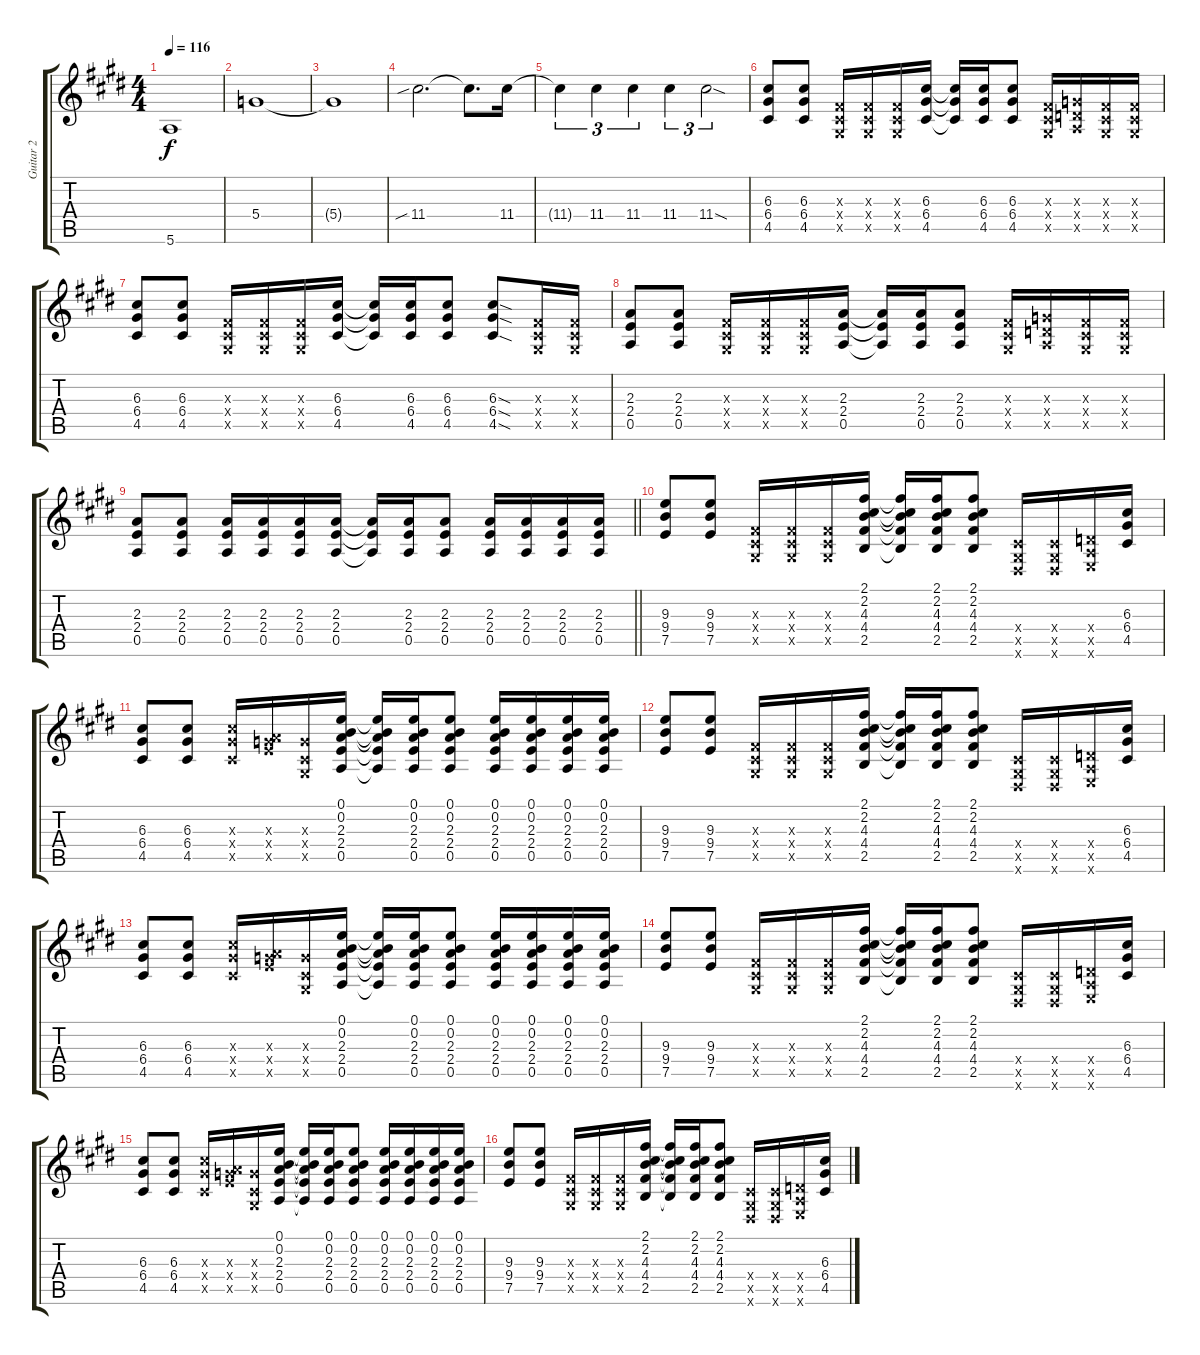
\track ("Guitar 2" "Guitar 2") {instrument distortionguitar}
\staff {score tabs}
\tuning (E4 B3 G3 D3 A2 E2) {hide}
\ts (4 4)
\tempo 116
\clef g2
\ks e
5.6{t}.1{dy f} |
5.4.1 |
5.4{t}.1 |
11.4{sib}.2{d} 11.4{t}.8{d} 11.4.16 |
11.4{t}.4{tu (3 2)} 11.4.4{tu (3 2)} 11.4.4{tu (3 2)} 11.4.4{tu (3 2)} 11.4{sod}.2{tu (3 2)} |
(6.3 6.4 4.5).8 (6.3 6.4 4.5).8 (-1.3{x} -1.4{x} -1.5{x}).16 (-1.3{x} -1.4{x} -1.5{x}).16 (-1.3{x} -1.4{x} -1.5{x}).16 (6.3 6.4 4.5).16 (6.3{t} 6.4{t} 4.5{t}).16 (6.3 6.4 4.5).16 (6.3 6.4 4.5).8 (-1.3{x} -1.4{x} -1.5{x}).16 (0.3{x} 0.4{x} 0.5{x}).16 (-1.3{x} -1.4{x} -1.5{x}).16 (-1.3{x} -1.4{x} -1.5{x}).16 |
(6.3 6.4 4.5).8 (6.3 6.4 4.5).8 (-1.3{x} -1.4{x} -1.5{x}).16 (-1.3{x} -1.4{x} -1.5{x}).16 (-1.3{x} -1.4{x} -1.5{x}).16 (6.3 6.4 4.5).16 (6.3{t} 6.4{t} 4.5{t}).16 (6.3 6.4 4.5).16 (6.3 6.4 4.5).8 (6.3{sod} 6.4{sod} 4.5{sod}).8 (-1.3{x} -1.4{x} -1.5{x}).16 (-1.3{x} -1.4{x} -1.5{x}).16 |
(2.3 2.4 0.5).8 (2.3 2.4 0.5).8 (-1.3{x} -1.4{x} -1.5{x}).16 (-1.3{x} -1.4{x} -1.5{x}).16 (-1.3{x} -1.4{x} -1.5{x}).16 (2.3 2.4 0.5).16 (2.3{t} 2.4{t} 0.5{t}).16 (2.3 2.4 0.5).16 (2.3 2.4 0.5).8 (-1.3{x} -1.4{x} -1.5{x}).16 (0.3{x} 0.4{x} 0.5{x}).16 (-1.3{x} -1.4{x} -1.5{x}).16 (-1.3{x} -1.4{x} -1.5{x}).16 |
\barLineRight lightlight
(2.3 2.4 0.5).8 (2.3 2.4 0.5).8 (2.3 2.4 0.5).16 (2.3 2.4 0.5).16 (2.3 2.4 0.5).16 (2.3 2.4 0.5).16 (2.3{t} 2.4{t} 0.5{t}).16 (2.3 2.4 0.5).16 (2.3 2.4 0.5).8 (2.3 2.4 0.5).16 (2.3 2.4 0.5).16 (2.3 2.4 0.5).16 (2.3 2.4 0.5).16 |
(9.3 9.4 7.5).8 (9.3 9.4 7.5).8 (-1.3{x} -1.4{x} -1.5{x}).16 (-1.3{x} -1.4{x} -1.5{x}).16 (-1.3{x} -1.4{x} -1.5{x}).16 (2.1 2.2 4.3 4.4 2.5).16 (2.1{t} 2.2{t} 4.3{t} 4.4{t} 2.5{t}).16 (2.1 2.2 4.3 4.4 2.5).16 (2.1 2.2 4.3 4.4 2.5).8 (-1.4{x} -1.5{x} -1.6{x}).16 (-1.4{x} -1.5{x} -1.6{x}).16 (0.4{x} 0.5{x} 0.6{x}).16 (6.3 6.4 4.5).16 |
(6.3 6.4 4.5).8 (6.3 6.4 4.5).8 (6.3{x} 6.4{x} 4.5{x}).16 (0.3{x} 7.4{x} 7.5{x}).16 (0.3{x} -1.4{x} -1.5{x}).16 (0.1 0.2 2.3 2.4 0.5).16 (0.1{t} 0.2{t} 2.3{t} 2.4{t} 0.5{t}).16 (0.1 0.2 2.3 2.4 0.5).16 (0.1 0.2 2.3 2.4 0.5).8 (0.1 0.2 2.3 2.4 0.5).16 (0.1 0.2 2.3 2.4 0.5).16 (0.1 0.2 2.3 2.4 0.5).16 (0.1 0.2 2.3 2.4 0.5).16 |
(9.3 9.4 7.5).8 (9.3 9.4 7.5).8 (-1.3{x} -1.4{x} -1.5{x}).16 (-1.3{x} -1.4{x} -1.5{x}).16 (-1.3{x} -1.4{x} -1.5{x}).16 (2.1 2.2 4.3 4.4 2.5).16 (2.1{t} 2.2{t} 4.3{t} 4.4{t} 2.5{t}).16 (2.1 2.2 4.3 4.4 2.5).16 (2.1 2.2 4.3 4.4 2.5).8 (-1.4{x} -1.5{x} -1.6{x}).16 (-1.4{x} -1.5{x} -1.6{x}).16 (0.4{x} 0.5{x} 0.6{x}).16 (6.3 6.4 4.5).16 |
(6.3 6.4 4.5).8 (6.3 6.4 4.5).8 (6.3{x} 6.4{x} 4.5{x}).16 (0.3{x} 7.4{x} 7.5{x}).16 (0.3{x} -1.4{x} -1.5{x}).16 (0.1 0.2 2.3 2.4 0.5).16 (0.1{t} 0.2{t} 2.3{t} 2.4{t} 0.5{t}).16 (0.1 0.2 2.3 2.4 0.5).16 (0.1 0.2 2.3 2.4 0.5).8 (0.1 0.2 2.3 2.4 0.5).16 (0.1 0.2 2.3 2.4 0.5).16 (0.1 0.2 2.3 2.4 0.5).16 (0.1 0.2 2.3 2.4 0.5).16 |
(9.3 9.4 7.5).8 (9.3 9.4 7.5).8 (-1.3{x} -1.4{x} -1.5{x}).16 (-1.3{x} -1.4{x} -1.5{x}).16 (-1.3{x} -1.4{x} -1.5{x}).16 (2.1 2.2 4.3 4.4 2.5).16 (2.1{t} 2.2{t} 4.3{t} 4.4{t} 2.5{t}).16 (2.1 2.2 4.3 4.4 2.5).16 (2.1 2.2 4.3 4.4 2.5).8 (-1.4{x} -1.5{x} -1.6{x}).16 (-1.4{x} -1.5{x} -1.6{x}).16 (0.4{x} 0.5{x} 0.6{x}).16 (6.3 6.4 4.5).16 |
(6.3 6.4 4.5).8 (6.3 6.4 4.5).8 (6.3{x} 6.4{x} 4.5{x}).16 (0.3{x} 7.4{x} 7.5{x}).16 (0.3{x} -1.4{x} -1.5{x}).16 (0.1 0.2 2.3 2.4 0.5).16 (0.1{t} 0.2{t} 2.3{t} 2.4{t} 0.5{t}).16 (0.1 0.2 2.3 2.4 0.5).16 (0.1 0.2 2.3 2.4 0.5).8 (0.1 0.2 2.3 2.4 0.5).16 (0.1 0.2 2.3 2.4 0.5).16 (0.1 0.2 2.3 2.4 0.5).16 (0.1 0.2 2.3 2.4 0.5).16 |
(9.3 9.4 7.5).8 (9.3 9.4 7.5).8 (-1.3{x} -1.4{x} -1.5{x}).16 (-1.3{x} -1.4{x} -1.5{x}).16 (-1.3{x} -1.4{x} -1.5{x}).16 (2.1 2.2 4.3 4.4 2.5).16 (2.1{t} 2.2{t} 4.3{t} 4.4{t} 2.5{t}).16 (2.1 2.2 4.3 4.4 2.5).16 (2.1 2.2 4.3 4.4 2.5).8 (-1.4{x} -1.5{x} -1.6{x}).16 (-1.4{x} -1.5{x} -1.6{x}).16 (0.4{x} 0.5{x} 0.6{x}).16 (6.3 6.4 4.5).16
